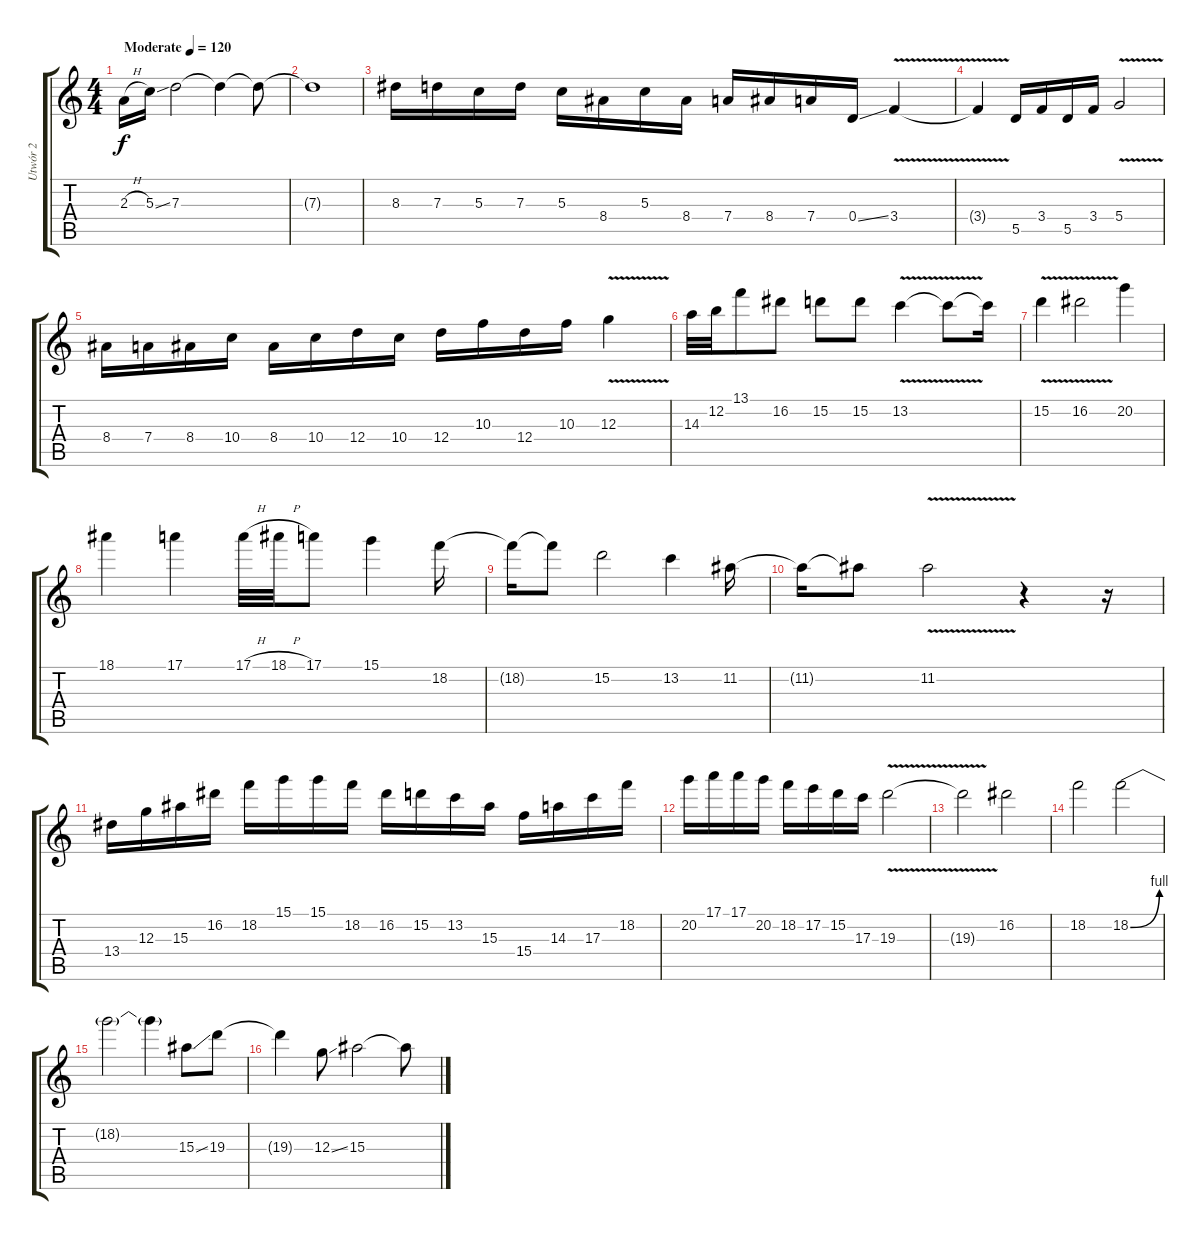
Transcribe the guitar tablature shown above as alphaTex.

\track ("Utwór 2" "Utwór 2") {instrument distortionguitar}
\staff {score tabs}
\tuning (E4 B3 G3 D3 A2 E2) {hide}
\ts (4 4)
\tempo (120 "Moderate")
\clef g2
\ks c
2.3{h}.16{dy f instrument distortionguitar} 5.3{ss}.16 7.3.2 7.3{t}.4 7.3{t}.8 |
7.3{t}.1 |
8.3.16 7.3.16 5.3.16 7.3.16 5.3.16 8.4.16 5.3.16 8.4.16 7.4.16 8.4.16 7.4.16 0.4{ss}.16 3.4{v}.4 |
3.4{t}.4 5.5.16 3.4.16 5.5.16 3.4.16 5.4{v}.2 |
8.4.16 7.4.16 8.4.16 10.4.16 8.4.16 10.4.16 12.4.16 10.4.16 12.4.16 10.3.16 12.4.16 10.3.16 12.3{v}.4 |
14.3.32 12.2.32 13.1.8 16.2.8 15.2.8 15.2.8 13.2{v}.4 13.2{t}.8 13.2{t}.16 |
15.2{v}.4 16.2{v}.2 20.2.4 |
18.1.4 17.1.4 17.1{h}.32 18.1{h}.32 17.1.8 15.1.4 18.2.16 |
18.2{t}.16 18.2{t}.8 15.2.2 13.2.4 11.2.16 |
11.2{t}.16 11.2{t}.8 11.2{v}.2 r.4 r.16 |
13.4.16 12.3.16 15.3.16 16.2.16 18.2.16 15.1.16 15.1.16 18.2.16 16.2.16 15.2.16 13.2.16 15.3.16 15.4.16 14.3.16 17.3.16 18.2.16 |
20.2.16 17.1.16 17.1.16 20.2.16 18.2.16 17.2.16 15.2.16 17.3.16 19.3{v}.2 |
19.3{t}.2 16.2.2 |
18.2.2 18.2{be (bend 0 0 60 4)}.2 |
18.2{t}.2 18.2{t}.4 15.3{ss}.8 19.3.8 |
19.3{t}.4 12.3{ss}.8 15.3.2 15.3{t}.8
